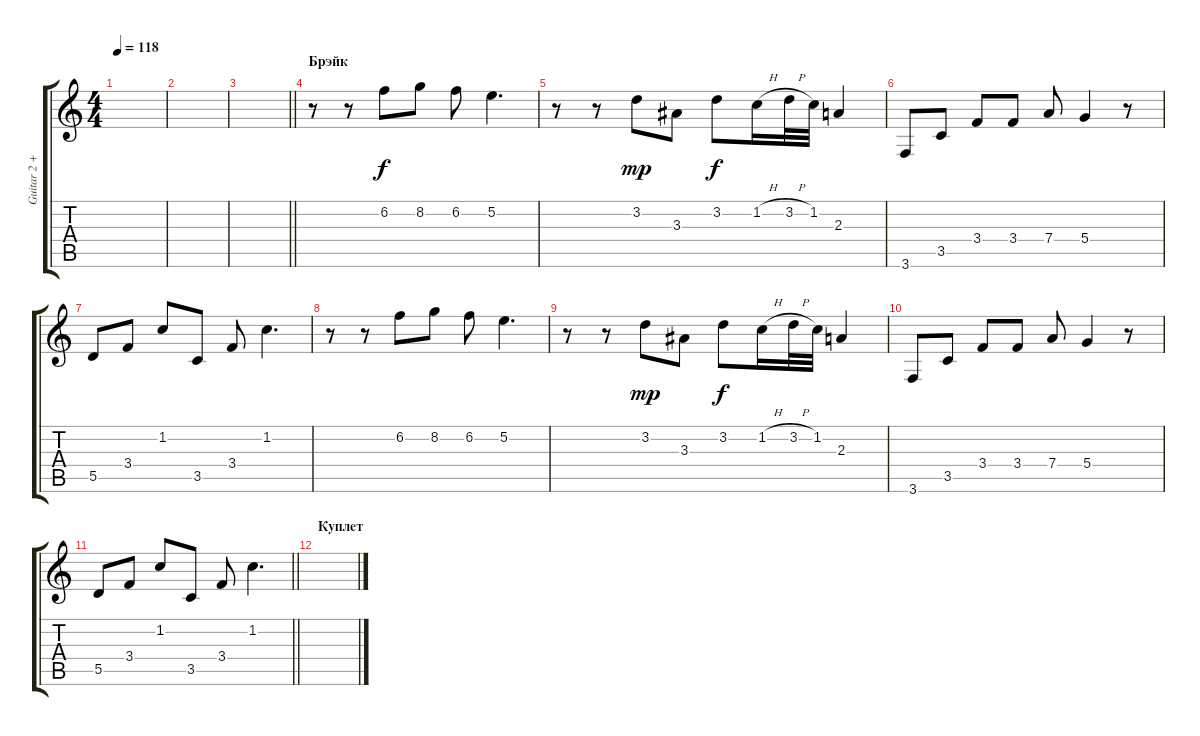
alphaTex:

\track ("Guitar 2 +" "Guitar 2 +") {instrument overdrivenguitar}
\staff {score tabs}
\tuning (E4 B3 G3 D3 A2 D2) {hide}
\ts (4 4)
\tempo 118
\clef g2
\ks c
|
|
\barLineRight lightlight
|
\section ("" "Брэйк")
r.8 r.8 6.2.8 8.2.8 6.2.8 5.2.4{d} |
r.8 r.8 3.2.8{dy mp} 3.3.8 3.2.8{dy f} 1.2{h}.16 3.2{h}.32 1.2.32 2.3.4 |
3.6.8 3.5.8 3.4.8 3.4.8 7.4.8 5.4.4 r.8 |
5.5.8 3.4.8 1.2.8 3.5.8 3.4.8 1.2.4{d} |
r.8 r.8 6.2.8 8.2.8 6.2.8 5.2.4{d} |
r.8 r.8 3.2.8{dy mp} 3.3.8 3.2.8{dy f} 1.2{h}.16 3.2{h}.32 1.2.32 2.3.4 |
3.6.8 3.5.8 3.4.8 3.4.8 7.4.8 5.4.4 r.8 |
\barLineRight lightlight
5.5.8 3.4.8 1.2.8 3.5.8 3.4.8 1.2.4{d} |
\section ("" "Куплет")
